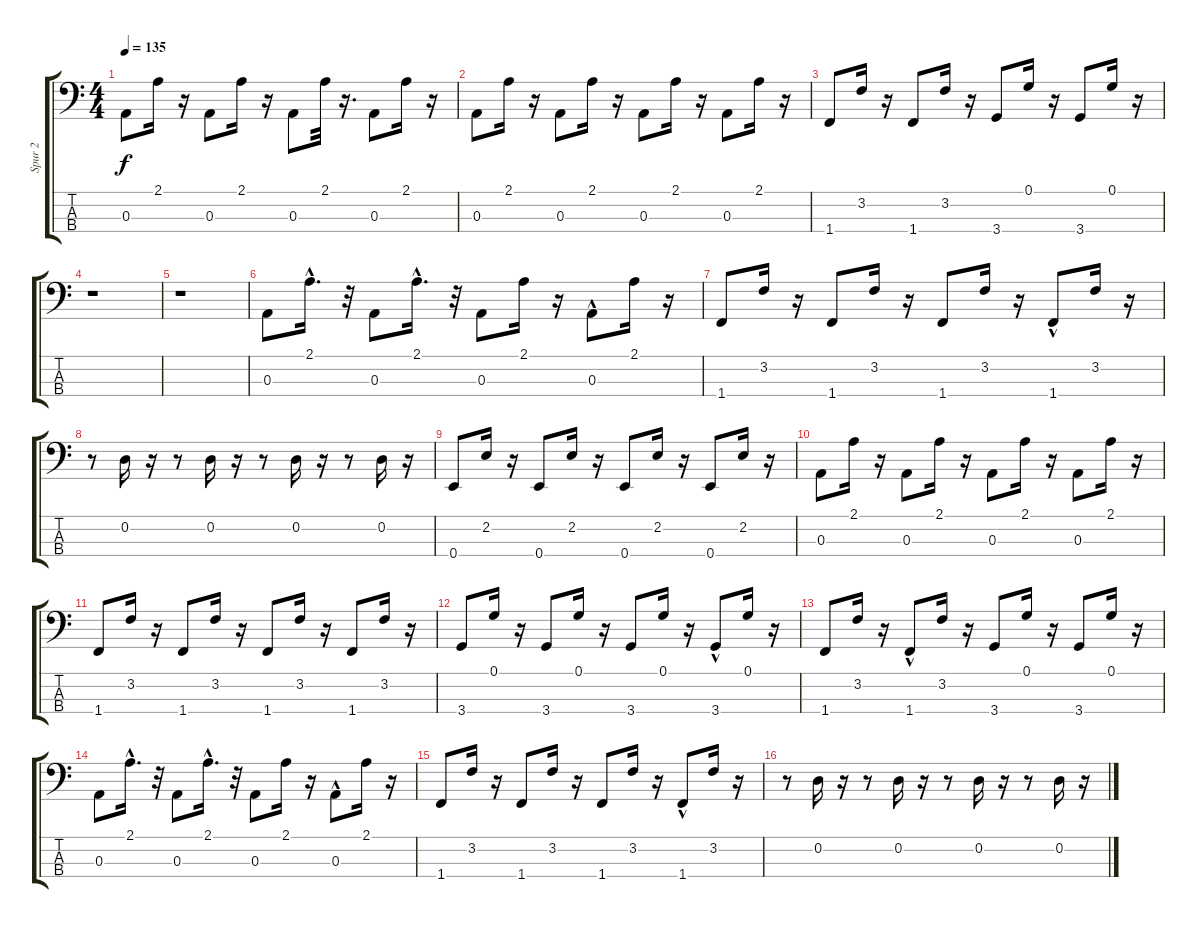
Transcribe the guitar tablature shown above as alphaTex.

\track ("Spur 2" "Spur 2") {instrument synthbass2}
\staff {score tabs}
\tuning (G2 D2 A1 E1) {hide}
\ts (4 4)
\tempo 135
\clef f4
\ks c
0.3.8{dy f} 2.1.16 r.16 0.3.8 2.1.16 r.16 0.3.8 2.1.32 r.16{d} 0.3.8 2.1.16 r.16 |
0.3.8 2.1.16 r.16 0.3.8 2.1.16 r.16 0.3.8 2.1.16 r.16 0.3.8 2.1.16 r.16 |
1.4.8 3.2.16 r.16 1.4.8 3.2.16 r.16 3.4.8 0.1.16 r.16 3.4.8 0.1.16 r.16 |
r.1 |
r.1 |
0.3.8 2.1{hac}.16{d} r.32 0.3.8 2.1{hac}.16{d} r.32 0.3.8 2.1.16 r.16 0.3{hac}.8 2.1.16 r.16 |
1.4.8 3.2.16 r.16 1.4.8 3.2.16 r.16 1.4.8 3.2.16 r.16 1.4{hac}.8 3.2.16 r.16 |
r.8 0.2.16 r.16 r.8 0.2.16 r.16 r.8 0.2.16 r.16 r.8 0.2.16 r.16 |
0.4.8 2.2.16 r.16 0.4.8 2.2.16 r.16 0.4.8 2.2.16 r.16 0.4.8 2.2.16 r.16 |
0.3.8 2.1.16 r.16 0.3.8 2.1.16 r.16 0.3.8 2.1.16 r.16 0.3.8 2.1.16 r.16 |
1.4.8 3.2.16 r.16 1.4.8 3.2.16 r.16 1.4.8 3.2.16 r.16 1.4.8 3.2.16 r.16 |
3.4.8 0.1.16 r.16 3.4.8 0.1.16 r.16 3.4.8 0.1.16 r.16 3.4{hac}.8 0.1.16 r.16 |
1.4.8 3.2.16 r.16 1.4{hac}.8 3.2.16 r.16 3.4.8 0.1.16 r.16 3.4.8 0.1.16 r.16 |
0.3.8 2.1{hac}.16{d} r.32 0.3.8 2.1{hac}.16{d} r.32 0.3.8 2.1.16 r.16 0.3{hac}.8 2.1.16 r.16 |
1.4.8 3.2.16 r.16 1.4.8 3.2.16 r.16 1.4.8 3.2.16 r.16 1.4{hac}.8 3.2.16 r.16 |
r.8 0.2.16 r.16 r.8 0.2.16 r.16 r.8 0.2.16 r.16 r.8 0.2.16 r.16
